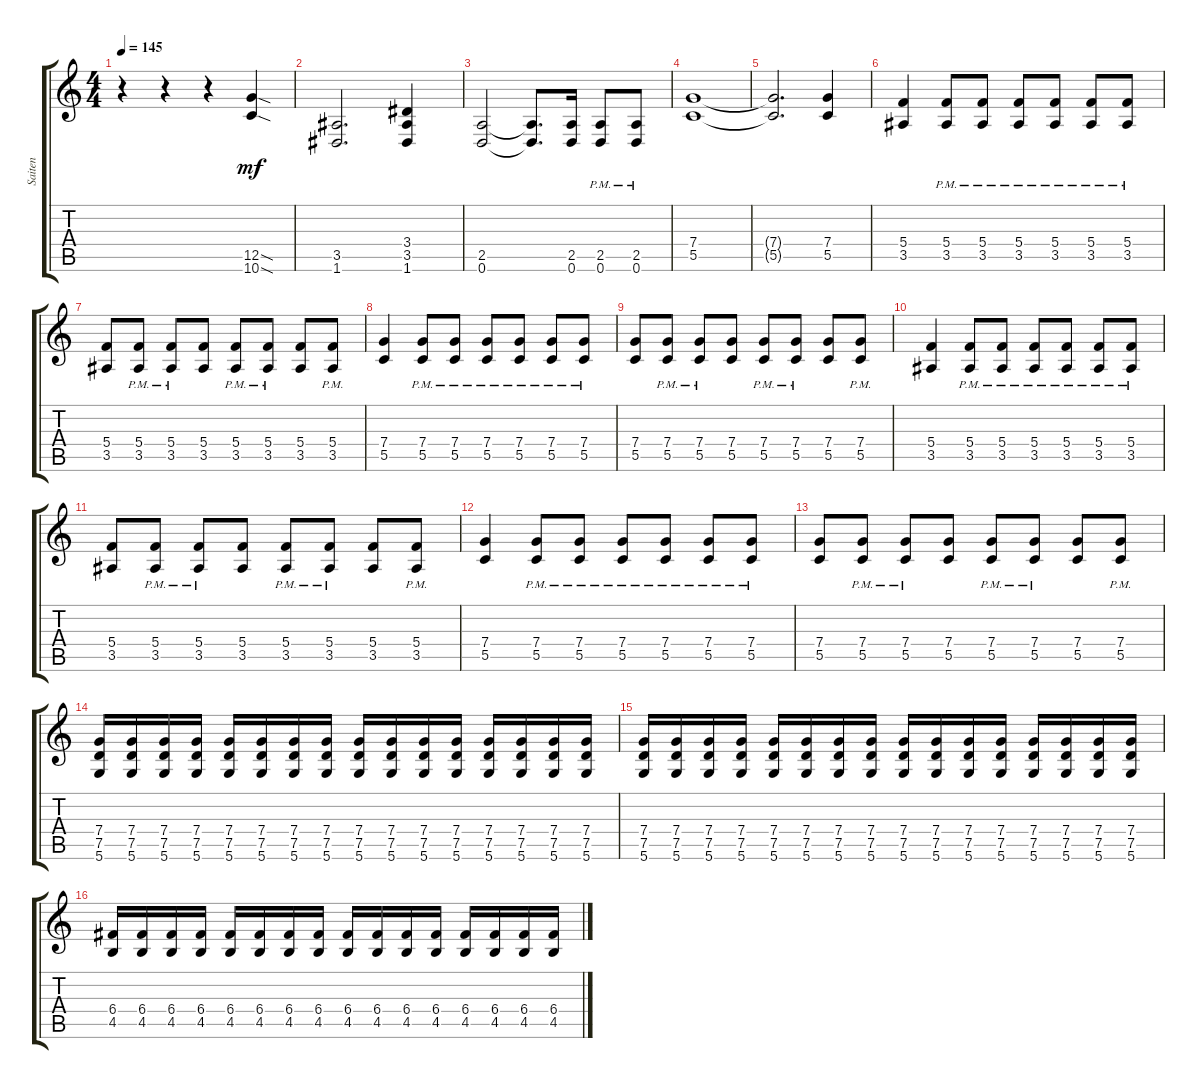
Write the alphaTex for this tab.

\track ("Saiten" "Saiten") {instrument distortionguitar}
\staff {score tabs}
\tuning (D4 A3 F3 C3 G2 D2) {hide}
\ts (4 4)
\tempo 145
\clef g2
\ks c
r.4{dy mf instrument distortionguitar} r.4 r.4 (12.5{sod} 10.6{sod}).4 |
(3.5 1.6).2{d} (3.4 3.5 1.6).4 |
(2.5 0.6).2 (2.5{t} 0.6{t}).8{d} (2.5 0.6).16 (2.5{pm} 0.6{pm}).8 (2.5{pm} 0.6{pm}).8 |
(7.4 5.5).1 |
(7.4{t} 5.5{t}).2{d} (7.4 5.5).4 |
(5.4 3.5).4 (5.4{pm} 3.5{pm}).8 (5.4{pm} 3.5{pm}).8 (5.4{pm} 3.5{pm}).8 (5.4{pm} 3.5{pm}).8 (5.4{pm} 3.5{pm}).8 (5.4{pm} 3.5{pm}).8 |
(5.4 3.5).8 (5.4{pm} 3.5{pm}).8 (5.4{pm} 3.5{pm}).8 (5.4 3.5).8 (5.4{pm} 3.5{pm}).8 (5.4{pm} 3.5{pm}).8 (5.4 3.5).8 (5.4{pm} 3.5{pm}).8 |
(7.4 5.5).4 (7.4{pm} 5.5{pm}).8 (7.4{pm} 5.5{pm}).8 (7.4{pm} 5.5{pm}).8 (7.4{pm} 5.5{pm}).8 (7.4{pm} 5.5{pm}).8 (7.4{pm} 5.5{pm}).8 |
(7.4 5.5).8 (7.4{pm} 5.5{pm}).8 (7.4{pm} 5.5{pm}).8 (7.4 5.5).8 (7.4{pm} 5.5{pm}).8 (7.4{pm} 5.5{pm}).8 (7.4 5.5).8 (7.4{pm} 5.5{pm}).8 |
(5.4 3.5).4 (5.4{pm} 3.5{pm}).8 (5.4{pm} 3.5{pm}).8 (5.4{pm} 3.5{pm}).8 (5.4{pm} 3.5{pm}).8 (5.4{pm} 3.5{pm}).8 (5.4{pm} 3.5{pm}).8 |
(5.4 3.5).8 (5.4{pm} 3.5{pm}).8 (5.4{pm} 3.5{pm}).8 (5.4 3.5).8 (5.4{pm} 3.5{pm}).8 (5.4{pm} 3.5{pm}).8 (5.4 3.5).8 (5.4{pm} 3.5{pm}).8 |
(7.4 5.5).4 (7.4{pm} 5.5{pm}).8 (7.4{pm} 5.5{pm}).8 (7.4{pm} 5.5{pm}).8 (7.4{pm} 5.5{pm}).8 (7.4{pm} 5.5{pm}).8 (7.4{pm} 5.5{pm}).8 |
(7.4 5.5).8 (7.4{pm} 5.5{pm}).8 (7.4{pm} 5.5{pm}).8 (7.4 5.5).8 (7.4{pm} 5.5{pm}).8 (7.4{pm} 5.5{pm}).8 (7.4 5.5).8 (7.4{pm} 5.5{pm}).8 |
(7.4 7.5 5.6).16 (7.4 7.5 5.6).16 (7.4 7.5 5.6).16 (7.4 7.5 5.6).16 (7.4 7.5 5.6).16 (7.4 7.5 5.6).16 (7.4 7.5 5.6).16 (7.4 7.5 5.6).16 (7.4 7.5 5.6).16 (7.4 7.5 5.6).16 (7.4 7.5 5.6).16 (7.4 7.5 5.6).16 (7.4 7.5 5.6).16 (7.4 7.5 5.6).16 (7.4 7.5 5.6).16 (7.4 7.5 5.6).16 |
(7.4 7.5 5.6).16 (7.4 7.5 5.6).16 (7.4 7.5 5.6).16 (7.4 7.5 5.6).16 (7.4 7.5 5.6).16 (7.4 7.5 5.6).16 (7.4 7.5 5.6).16 (7.4 7.5 5.6).16 (7.4 7.5 5.6).16 (7.4 7.5 5.6).16 (7.4 7.5 5.6).16 (7.4 7.5 5.6).16 (7.4 7.5 5.6).16 (7.4 7.5 5.6).16 (7.4 7.5 5.6).16 (7.4 7.5 5.6).16 |
(6.4 4.5).16 (6.4 4.5).16 (6.4 4.5).16 (6.4 4.5).16 (6.4 4.5).16 (6.4 4.5).16 (6.4 4.5).16 (6.4 4.5).16 (6.4 4.5).16 (6.4 4.5).16 (6.4 4.5).16 (6.4 4.5).16 (6.4 4.5).16 (6.4 4.5).16 (6.4 4.5).16 (6.4 4.5).16
